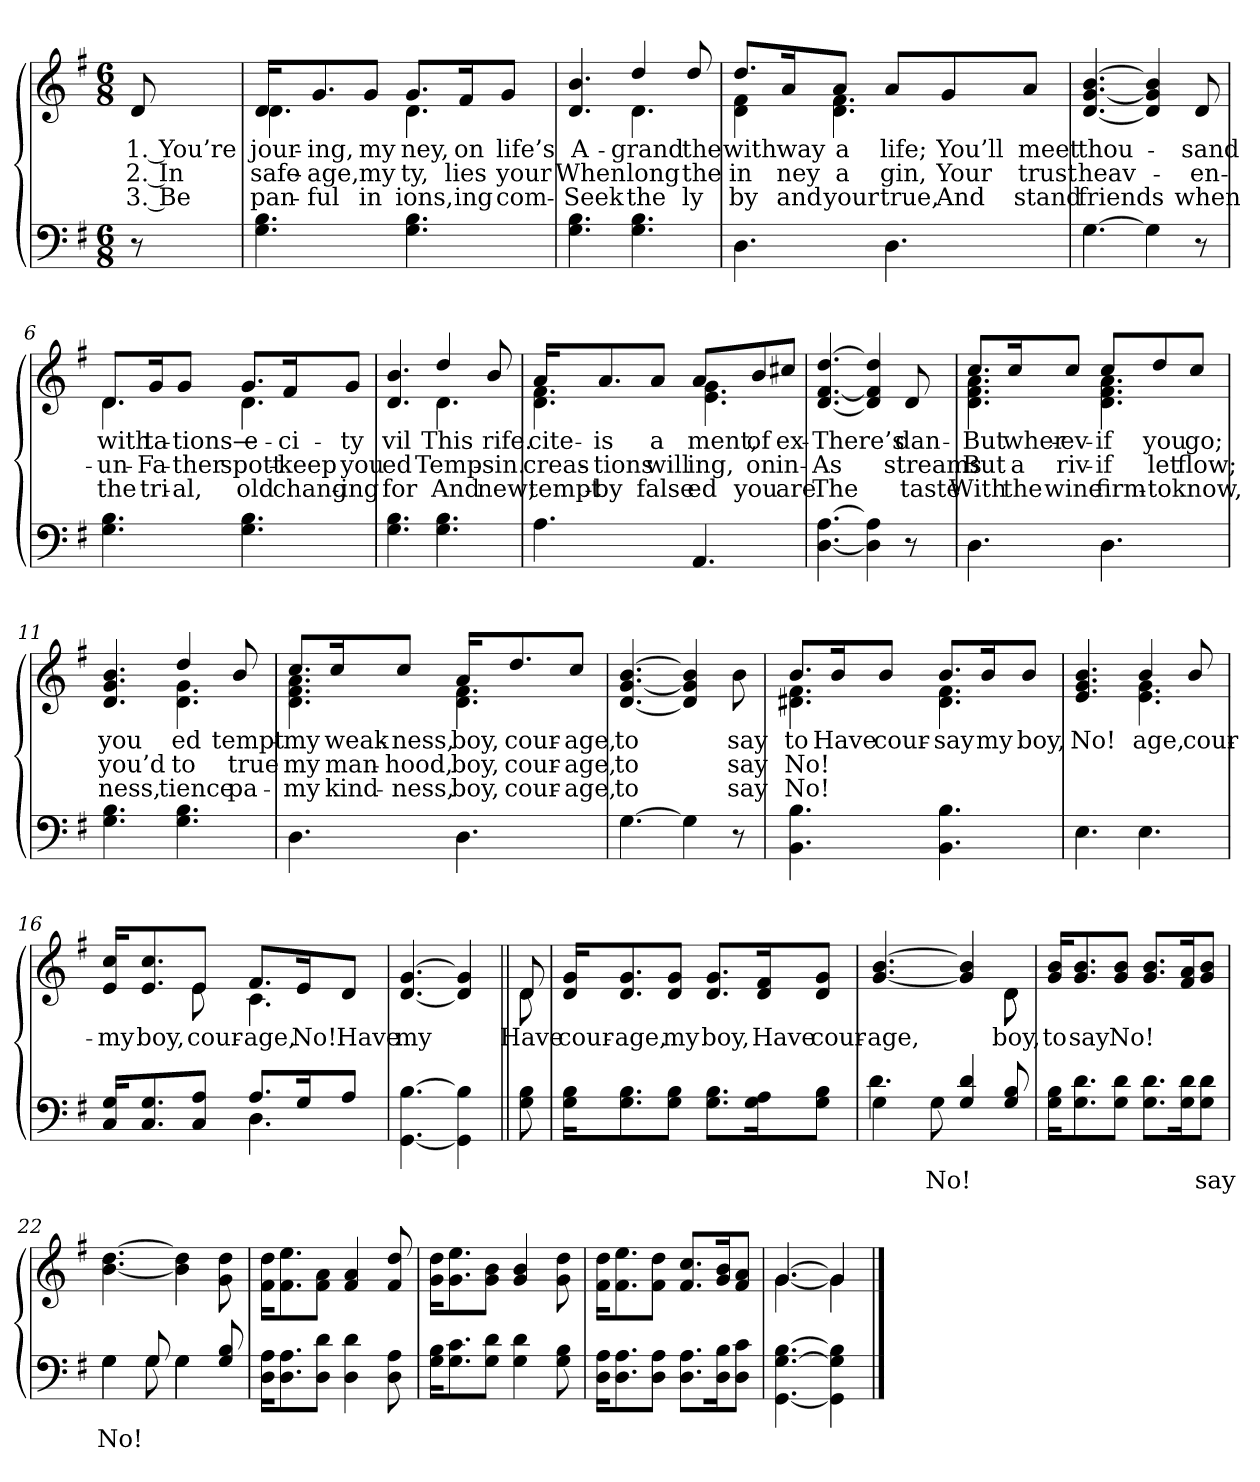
**kern	**text	**kern	**text	**text	**text
*part2	*part2	*part1	*part1	*part1	*part1
*staff2	*staff2	*staff1	*staff1	*staff1	*staff1
*clefF4	*	*clefG2	*	*	*
*k[f#]	*	*k[f#]	*	*	*
*G:	*	*G:	*	*	*
*M6/8	*	*M6/8	*	*	*
=1	=1	=1	=1	=1	=1
!	!	!	!LO:LY:b	!LO:LY:b	!LO:LY:b
8r	.	8d/	1. You’re	2. In	3. Be
=2	=2	=2	=2	=2	=2
!	!LO:LY:b	!	!LO:LY:b	!LO:LY:b	!LO:LY:b
*	*	*^	*	*	*
!	!	!	!	!LO:LY:b	!LO:LY:b	!LO:LY:b
4.G\ 4.B\	.	16d/KL	4.d\	jour-	safe-	-pan-
!	!	!	!	!LO:LY:b	!LO:LY:b	!LO:LY:b
.	.	8.g/	.	-ing,	-age,	-ful
!	!	!	!	!LO:LY:b	!LO:LY:b	!LO:LY:b
.	.	8g/J	.	my	my	in
!	!LO:LY:b	!	!	!LO:LY:b	!LO:LY:b	!LO:LY:b
!	!	!	!	!LO:LY:b	!LO:LY:b	!LO:LY:b
4.G\ 4.B\	.	8.g/L	4.d\	-ney,	-ty,	-ions,
!	!	!	!	!LO:LY:b	!LO:LY:b	!LO:LY:b
.	.	16f#/K	.	on	lies	-ing
!	!	!	!	!LO:LY:b	!LO:LY:b	!LO:LY:b
.	.	8g/J	.	life’s	your	com-
=3	=3	=3	=3	=3	=3	=3
!	!LO:LY:b	!	!	!LO:LY:b	!LO:LY:b	!LO:LY:b
4.G\ 4.B\	.	4.d/ 4.b/	4.ryy	A-	When	Seek
!	!LO:LY:b	!	!	!LO:LY:b	!LO:LY:b	!LO:LY:b
!	!	!	!	!LO:LY:b	!LO:LY:b	!LO:LY:b
4.G\ 4.B\	.	4dd/	4.d\	grand	long	the
!	!	!	!	!LO:LY:b	!LO:LY:b	!LO:LY:b
.	.	8dd/	.	the	the	-ly
!!LO:LB:g=z	!!
=4	=4	=4	=4	=4	=4	=4
!	!LO:LY:b	!	!	!LO:LY:b	!LO:LY:b	!LO:LY:b
!	!	!	!	!LO:LY:b	!LO:LY:b	!LO:LY:b
4.D\	.	8.dd/L	4d\ 4f#\	with	in	by
!	!	!	!	!LO:LY:b	!LO:LY:b	!LO:LY:b
.	.	16a/K	.	-way	-ney	and
!	!	!	!	!LO:LY:b	!LO:LY:b	!LO:LY:b
!	!	!	!	!LO:LY:b	!LO:LY:b	!LO:LY:b
.	.	8a/J	4.d\ 4.f#\	a	a	your
!	!LO:LY:b	!	!	!LO:LY:b	!LO:LY:b	!LO:LY:b
4.D\	.	8a/L	.	life;	-gin,	true,
!	!	!	!	!LO:LY:b	!LO:LY:b	!LO:LY:b
.	.	8g/	.	You’ll	Your	And
!	!	!	!	!LO:LY:b	!LO:LY:b	!LO:LY:b
.	.	8a/J	8ryy	meet	trust	stand
=5	=5	=5	=5	=5	=5	=5
!	!LO:LY:b	!	!	!LO:LY:b	!LO:LY:b	!LO:LY:b
*	*	*v	*v	*	*	*
[4.G\	.	[4.d/ [4.g/ [4.b/	thou-	heav-	friends
4G\]	.	4d/] 4g/] 4b/]	.	.	.
!	!	!	!LO:LY:b	!LO:LY:b	!LO:LY:b
8r	.	8d/	-sand	-en-	when
!!LO:LB:g=z
=6	=6	=6	=6	=6	=6
!	!LO:LY:b	!	!LO:LY:b	!LO:LY:b	!LO:LY:b
*	*	*^	*	*	*
!	!	!	!	!LO:LY:b	!LO:LY:b	!LO:LY:b
4.G\ 4.B\	.	8.d/L	4.d\	with	un-	the
!	!	!	!	!LO:LY:b	!LO:LY:b	!LO:LY:b
.	.	16g/K	.	-ta-	Fa-	tri-
!	!	!	!	!LO:LY:b	!LO:LY:b	!LO:LY:b
.	.	8g/J	.	-tions—	-ther	-al,
!	!LO:LY:b	!	!	!LO:LY:b	!LO:LY:b	!LO:LY:b
!	!	!	!	!LO:LY:b	!LO:LY:b	!LO:LY:b
4.G\ 4.B\	.	8.g/L	4.d\	e-	-spott-	old
!	!	!	!	!LO:LY:b	!LO:LY:b	!LO:LY:b
.	.	16f#/K	.	ci-	keep	chang-
!	!	!	!	!LO:LY:b	!LO:LY:b	!LO:LY:b
.	.	8g/J	.	-ty	you	-ing
=7	=7	=7	=7	=7	=7	=7
!	!LO:LY:b	!	!	!LO:LY:b	!LO:LY:b	!LO:LY:b
4.G\ 4.B\	.	4.d/ 4.b/	4.ryy	-vil	-ed	for
!	!LO:LY:b	!	!	!LO:LY:b	!LO:LY:b	!LO:LY:b
!	!	!	!	!LO:LY:b	!LO:LY:b	!LO:LY:b
4.G\ 4.B\	.	4dd/	4.d\	This	Temp-	And
!	!	!	!	!LO:LY:b	!LO:LY:b	!LO:LY:b
.	.	8b/	.	rife.	sin.	new;
!!LO:PB:g=z	!!
=8	=8	=8	=8	=8	=8	=8
!	!LO:LY:b	!	!	!LO:LY:b	!LO:LY:b	!LO:LY:b
!	!	!	!	!LO:LY:b	!LO:LY:b	!LO:LY:b
4.A\	.	16a/KL	4.d\ 4.f#\	-cite-	-creas-	tempt-
!	!	!	!	!LO:LY:b	!LO:LY:b	!LO:LY:b
.	.	8.a/	.	is	-tions	by
!	!	!	!	!LO:LY:b	!LO:LY:b	!LO:LY:b
.	.	8a/J	.	a	will	false
!	!LO:LY:b	!	!	!LO:LY:b	!LO:LY:b	!LO:LY:b
!	!	!	!	!LO:LY:b	!LO:LY:b	!LO:LY:b
4.AA/	.	8a/L	4.e\ 4.g\	-ment,	-ing,	-ed
!	!	!	!	!LO:LY:b	!LO:LY:b	!LO:LY:b
.	.	8b/	.	of	on	you
!	!	!	!	!LO:LY:b	!LO:LY:b	!LO:LY:b
.	.	8cc#X/J	.	ex-	in-	are
*	*	*v	*v	*	*	*
=9	=9	=9	=9	=9	=9
!	!LO:LY:b	!	!LO:LY:b	!LO:LY:b	!LO:LY:b
[4.D\ [4.A\	.	[4.d/ [4.f#/ [4.dd/	There’s	As	The
4D\] 4A\]	.	4d/] 4f#/] 4dd/]	.	.	.
!	!	!	!LO:LY:b	!LO:LY:b	!LO:LY:b
8r	.	8d/	dan-	streams	taste
!!LO:LB:g=z
=10	=10	=10	=10	=10	=10
!	!LO:LY:b	!	!LO:LY:b	!LO:LY:b	!LO:LY:b
*	*	*^	*	*	*
!	!	!	!	!LO:LY:b	!LO:LY:b	!LO:LY:b
4.D\	.	8.cc/L	4.d\ 4.f#\ 4.a\	But	But	With
!	!	!	!	!LO:LY:b	!LO:LY:b	!LO:LY:b
.	.	16cc/K	.	wher-	a	the
!	!	!	!	!LO:LY:b	!LO:LY:b	!LO:LY:b
.	.	8cc/J	.	-ev-	riv-	wine
!	!LO:LY:b	!	!	!LO:LY:b	!LO:LY:b	!LO:LY:b
!	!	!	!	!LO:LY:b	!LO:LY:b	!LO:LY:b
4.D\	.	8cc/L	4.d\ 4.f#\ 4.a\	if	if	firm-
!	!	!	!	!LO:LY:b	!LO:LY:b	!LO:LY:b
.	.	8dd/	.	you	-let	to
!	!	!	!	!LO:LY:b	!LO:LY:b	!LO:LY:b
.	.	8cc/J	.	go;	flow;	know,
=11	=11	=11	=11	=11	=11	=11
!	!LO:LY:b	!	!	!LO:LY:b	!LO:LY:b	!LO:LY:b
4.G\ 4.B\	.	4.d/ 4.g/ 4.b/	4.ryy	you	you’d	-ness,
!	!LO:LY:b	!	!	!LO:LY:b	!LO:LY:b	!LO:LY:b
!	!	!	!	!LO:LY:b	!LO:LY:b	!LO:LY:b
4.G\ 4.B\	.	4dd/	4.d\ 4.g\	-ed	to	-tience
!	!	!	!	!LO:LY:b	!LO:LY:b	!LO:LY:b
.	.	8b/	.	tempt-	true	pa-
!!LO:LB:g=z	!!
=12	=12	=12	=12	=12	=12	=12
!	!LO:LY:b	!	!	!LO:LY:b	!LO:LY:b	!LO:LY:b
!	!	!	!	!LO:LY:b	!LO:LY:b	!LO:LY:b
4.D\	.	8.cc/L	4.d\ 4.f#\ 4.a\	my	my	my
!	!	!	!	!LO:LY:b	!LO:LY:b	!LO:LY:b
.	.	16cc/K	.	weak-	man-	kind-
!	!	!	!	!LO:LY:b	!LO:LY:b	!LO:LY:b
.	.	8cc/J	.	-ness,	-hood,	-ness,
!	!LO:LY:b	!	!	!LO:LY:b	!LO:LY:b	!LO:LY:b
!	!	!	!	!LO:LY:b	!LO:LY:b	!LO:LY:b
4.D\	.	16a/KL	4.d\ 4.f#\	boy,	boy,	boy,
!	!	!	!	!LO:LY:b	!LO:LY:b	!LO:LY:b
.	.	8.dd/	.	cour-	cour-	cour-
!	!	!	!	!LO:LY:b	!LO:LY:b	!LO:LY:b
.	.	8cc/J	.	-age,	-age,	-age,
*	*	*v	*v	*	*	*
=13	=13	=13	=13	=13	=13
!	!LO:LY:b	!	!LO:LY:b	!LO:LY:b	!LO:LY:b
[4.G\	.	[4.d/ [4.g/ [4.b/	to	to	to
4G\]	.	4d/] 4g/] 4b/]	.	.	.
!	!	!	!LO:LY:b	!LO:LY:b	!LO:LY:b
8r	.	8b\	say	say	say
=14	=14	=14	=14	=14	=14
!	!LO:LY:b	!	!LO:LY:b	!LO:LY:b	!LO:LY:b
*	*	*^	*	*	*
!	!	!	!	!LO:LY:b	!	!
4.BB\ 4.B\	.	8.b/L	4.d#X\ 4.f#\	to	No!	No!
!	!	!	!	!LO:LY:b	!	!
.	.	16b/K	.	Have	.	.
!	!	!	!	!LO:LY:b	!	!
.	.	8b/J	.	cour-	.	.
!	!LO:LY:b	!	!	!LO:LY:b	!	!
!	!	!	!	!LO:LY:b	!	!
4.BB\ 4.B\	.	8.b/L	4.d#\ 4.f#\	say	.	.
!	!	!	!	!LO:LY:b	!	!
.	.	16b/K	.	my	.	.
!	!	!	!	!LO:LY:b	!	!
.	.	8b/J	.	boy,	.	.
!!LO:PB:g=z	!!
=15	=15	=15	=15	=15	=15	=15
!	!LO:LY:b	!	!	!LO:LY:b	!	!
4.E\	.	4.e/ 4.g/ 4.b/	4.ryy	No!	.	.
!	!LO:LY:b	!	!	!LO:LY:b	!	!
!	!	!	!	!LO:LY:b	!	!
4.E\	.	4b/	4.e\ 4.g\	-age,	.	.
!	!	!	!	!LO:LY:b	!	!
.	.	8b/	.	cour-	.	.
=16	=16	=16	=16	=16	=16	=16
!	!LO:LY:b	!	!	!LO:LY:b	!	!
*^	*	*	*	*	*	*
16C/ 16G/KL	4.ryy	.	16e/ 16cc/KL	4ryy	my	.	.
!	!	!LO:LY:b	!	!	!LO:LY:b	!	!
8.C/ 8.G/	.	.	8.e/ 8.cc/	.	boy,	.	.
!	!	!LO:LY:b	!	!	!LO:LY:b	!	!
!	!	!	!	!	!LO:LY:b	!	!
8C/ 8A/J	.	.	8e/J	8e\	cour-	.	.
!	!	!LO:LY:b	!	!	!	!	!
!	!	!LO:LY:b	!	!	!LO:LY:b	!	!
!	!	!	!	!	!LO:LY:b	!	!
8.A/L	4.D\	.	8.f#/L	4.c\	-age,	.	.
!	!	!LO:LY:b	!	!	!LO:LY:b	!	!
16G/K	.	.	16e/K	.	No!	.	.
!	!	!LO:LY:b	!	!	!LO:LY:b	!	!
8A/J	.	.	8d/J	.	Have	.	.
*v	*v	*	*	*	*	*	*
*	*	*v	*v	*	*	*
=17	=17	=17	=17	=17	=17
!	!LO:LY:b	!	!LO:LY:b	!	!
[4.GG\ [4.B\	.	[4.d/ [4.g/	my	.	.
4GG\] 4B\]	.	4d/] 4g/]	.	.	.
=18||	=18||	=18||	=18||	=18||	=18||
!	!	!LO:TX:a:t=Refrain	!	!	!
!	!LO:LY:b	!	!LO:LY:b	!	!
*	*	*^	*	*	*
!	!	!	!	!LO:LY:b	!	!
8G\ 8B\	.	8d/	8d\	Have	.	.
!!LO:LB:g=z
=19	=19	=19	=19	=19	=19	=19
!	!LO:LY:b	!	!	!LO:LY:b	!	!
*	*	*v	*v	*	*	*
16G\ 16B\KL	.	16d/ 16g/KL	cour-	.	.
!	!LO:LY:b	!	!LO:LY:b	!	!
8.G\ 8.B\	.	8.d/ 8.g/	-age,	.	.
!	!LO:LY:b	!	!LO:LY:b	!	!
8G\ 8B\J	.	8d/ 8g/J	my	.	.
!	!LO:LY:b	!	!LO:LY:b	!	!
8.G\ 8.B\L	.	8.d/ 8.g/L	boy,	.	.
!	!LO:LY:b	!	!LO:LY:b	!	!
16G\ 16A\K	.	16d/ 16f#/K	Have	.	.
!	!LO:LY:b	!	!LO:LY:b	!	!
8G\ 8B\J	.	8d/ 8g/J	cour-	.	.
=20	=20	=20	=20	=20	=20
!	!LO:LY:b	!	!	!	!
*^	*	*	*	*	*
!	!	!LO:LY:b	!	!LO:LY:b	!	!
*	*	*	*^	*	*	*
4G\	4.d\	.	[4.g/ [4.b/	8ryy	-age,	.	.
!	!	!LO:LY:b	!	!	!	!	!
*	*	*	*v	*v	*	*	*
8G\	.	No!	.	.	.	.
!	!	!LO:LY:b	!	!	!	!
4G/ 4d/	4.ryy	.	4g/] 4b/]	.	.	.
!	!	!LO:LY:b	!	!LO:LY:b	!	!
*	*	*	*^	*	*	*
!	!	!	!	!	!LO:LY:b	!	!
8G/ 8B/	.	.	8d\	8d\	boy,	.	.
*v	*v	*	*	*	*	*	*
=21	=21	=21	=21	=21	=21	=21
!	!LO:LY:b	!	!	!LO:LY:b	!	!
*	*	*v	*v	*	*	*
16G\ 16B\KL	.	16g/ 16b/KL	to	.	.
!	!LO:LY:b	!	!LO:LY:b	!	!
8.G\ 8.d\	.	8.g/ 8.b/	say	.	.
!	!LO:LY:b	!	!LO:LY:b	!	!
8G\ 8d\J	.	8g/ 8b/J	No!	.	.
!	!LO:LY:b	!	!	!	!
8.G\ 8.d\L	.	8.g/ 8.b/L	.	.	.
!	!LO:LY:b	!	!	!	!
16G\ 16d\K	.	16f#/ 16a/K	.	.	.
!	!LO:LY:b	!	!	!	!
8G\ 8d\J	say	8g/ 8b/J	.	.	.
=22	=22	=22	=22	=22	=22
!	!LO:LY:b	!	!	!	!
*^	*	*	*	*	*
4G\	4G\	No!	[4.b\ [4.dd\	.	.	.
8G/	8G\	.	.	.	.	.
4G\	4G\	.	4b\] 4dd\]	.	.	.
8G/ 8B/	8ryy	.	8g\ 8dd\	.	.	.
*v	*v	*	*	*	*	*
!!LO:LB:g=z
=23	=23	=23	=23	=23	=23
16D\ 16A\KL	.	16f#\ 16dd\KL	.	.	.
8.D\ 8.A\	.	8.f#\ 8.ee\	.	.	.
8D\ 8d\J	.	8f#\ 8a\J	.	.	.
4D\ 4d\	.	4f#/ 4a/	.	.	.
8D\ 8A\	.	8f#/ 8dd/	.	.	.
=24	=24	=24	=24	=24	=24
16G\ 16B\KL	.	16g\ 16dd\KL	.	.	.
8.G\ 8.c\	.	8.g\ 8.ee\	.	.	.
8G\ 8d\J	.	8g\ 8b\J	.	.	.
4G\ 4d\	.	4g/ 4b/	.	.	.
8G\ 8B\	.	8g\ 8dd\	.	.	.
=25	=25	=25	=25	=25	=25
16D\ 16A\KL	.	16f#\ 16dd\KL	.	.	.
8.D\ 8.A\	.	8.f#\ 8.ee\	.	.	.
8D\ 8A\J	.	8f#\ 8dd\J	.	.	.
8.D\ 8.A\L	.	8.f#/ 8.cc/L	.	.	.
16D\ 16B\K	.	16g/ 16b/K	.	.	.
8D\ 8c\J	.	8f#/ 8a/J	.	.	.
=26	=26	=26	=26	=26	=26
*	*	*^	*	*	*
[4.GG\ [4.G\ [4.B\	.	[4.g/	[4.g\	.	.	.
4GG\] 4G\] 4B\]	.	4g/]	4g\]	.	.	.
*	*	*v	*v	*	*	*
==	==	==	==	==	==
*-	*-	*-	*-	*-	*-
